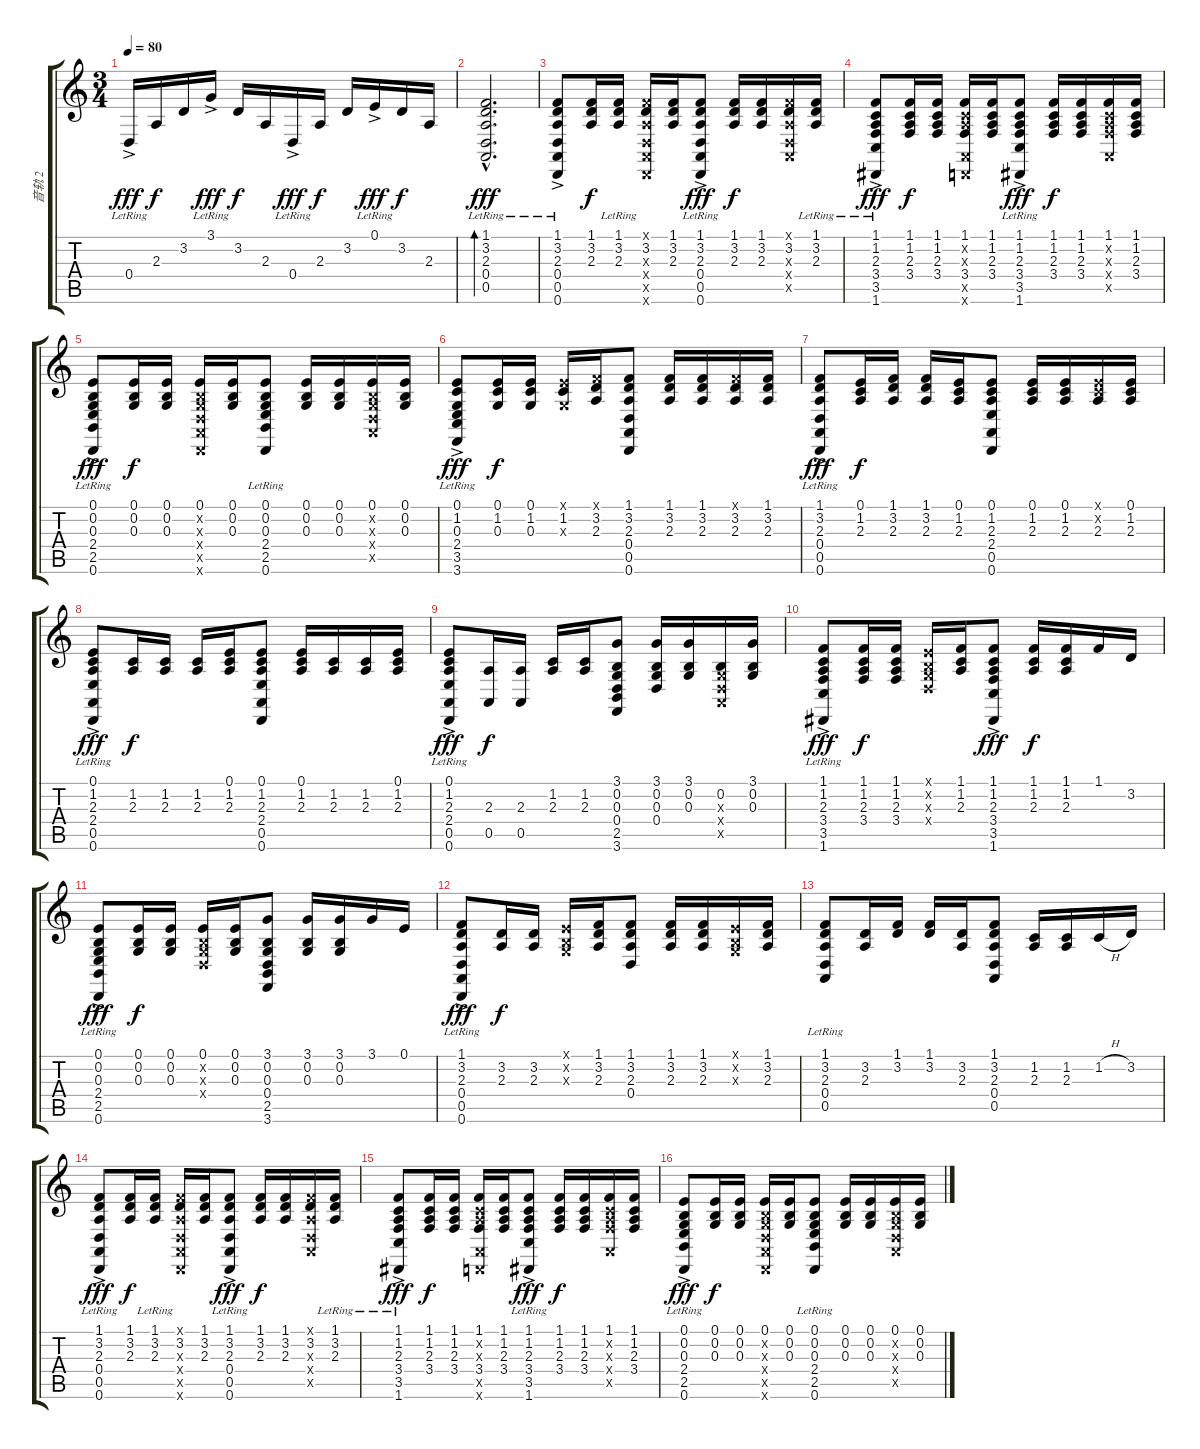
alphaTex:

\track ("音轨 2" "音轨 2") {instrument acousticgrandpiano}
\staff {score tabs}
\tuning (E4 B3 G3 D3 A2 D2) {hide}
\ts (3 4)
\tempo 80
\clef g2
\ks c
0.4{ac lr}.16{dy fff} 2.3.16{dy f volume 10} 3.2.16{volume 11} 3.1{ac lr}.16{dy fff} 3.2.16{dy f volume 11} 2.3.16{volume 10} 0.4{ac lr}.16{dy fff} 2.3.16{dy f volume 10} 3.2.16{volume 11} 0.1{ac lr}.16{dy fff} 3.2.16{dy f volume 11} 2.3.16{volume 10} |
(1.1{hac lr} 3.2{hac lr} 2.3{hac lr} 0.4{hac} 0.5{hac lr}).2{d bd 240 dy fff} |
(1.1{ac lr} 3.2{ac lr} 2.3{ac lr} 0.4{ac lr} 0.5{ac lr} 0.6{ac lr}).8 (1.1 3.2 2.3).16{dy f volume 12} (1.1{lr} 3.2{lr} 2.3{lr}).16{volume 11} (1.1{x} 3.2 2.3{x} 0.4{x} 0.5{x} 0.6{x}).16 (1.1 3.2 2.3).16{volume 12} (1.1{ac lr} 3.2{ac lr} 2.3{ac lr} 0.4{ac lr} 0.5{ac lr} 0.6{ac lr}).8{dy fff} (1.1 3.2 2.3).16{dy f volume 12} (1.1 3.2 2.3).16{volume 11} (1.1{x} 3.2 2.3{x} 0.4{x} 0.5{x}).16 (1.1{lr} 3.2{lr} 2.3{lr}).16{volume 12} |
(1.1{ac lr} 1.2{ac lr} 2.3{ac lr} 3.4{ac lr} 3.5{ac lr} 1.6{ac lr}).8{dy fff} (1.1 1.2 2.3 3.4).16{dy f volume 10} (1.1 1.2 2.3 3.4).16{volume 10} (1.1 1.2{x} 2.3{x} 3.4 0.5{x} 0.6{x}).16{volume 10} (1.1 1.2 2.3 3.4).16{volume 10} (1.1{ac lr} 1.2{ac lr} 2.3{ac lr} 3.4{ac lr} 3.5{ac lr} 1.6{ac lr}).8{dy fff} (1.1 1.2 2.3 3.4).16{dy f volume 10} (1.1 1.2 2.3 3.4).16{volume 10} (1.1 1.2{x} 2.3{x} 3.4{x} 0.5{x}).16{volume 10} (1.1 1.2 2.3 3.4).16{volume 10} |
(0.1{ac lr} 0.2{ac lr} 0.3{ac lr} 2.4{ac lr} 2.5{ac lr} 0.6{ac lr}).8{dy fff} (0.1 0.2 0.3).16{dy f volume 10} (0.1 0.2 0.3).16{volume 10} (0.1 0.2{x} 0.3{x} 0.4{x} 0.5{x} 0.6{x}).16{volume 10} (0.1 0.2 0.3).16{volume 10} (0.1{lr} 0.2{lr} 0.3 2.4{lr} 2.5{lr} 0.6{lr}).8 (0.1 0.2 0.3).16{volume 10} (0.1 0.2 0.3).16{volume 10} (0.1 0.2{x} 0.3{x} 0.4{x} 0.5{x}).16{volume 10} (0.1 0.2 0.3).16{volume 10} |
(0.1{ac lr} 1.2{ac lr} 0.3{ac lr} 2.4{ac lr} 3.5{ac lr} 3.6{ac lr}).8{dy fff} (0.1 1.2 0.3).16{dy f volume 10} (0.1 1.2 0.3).16{volume 10} (0.1{x} 1.2 0.3{x}).16{volume 10} (1.1{x} 3.2 2.3).16{volume 10} (1.1 3.2 2.3 0.4 0.5 0.6).8 (1.1 3.2 2.3).16{volume 10} (1.1 3.2 2.3).16{volume 10} (1.1{x} 3.2 2.3).16{volume 10} (1.1 3.2 2.3).16{volume 10} |
(1.1{ac lr} 3.2{ac lr} 2.3{ac lr} 0.4{ac lr} 0.5{ac lr} 0.6{ac lr}).8{dy fff} (0.1 1.2 2.3).16{dy f volume 10} (1.1 3.2 2.3).16{volume 10} (1.1 3.2 2.3).16{volume 10} (0.1 1.2 2.3).16{volume 10} (0.1 1.2 2.3 2.4 0.5 0.6).8 (0.1 1.2 2.3).16{volume 10} (0.1 1.2 2.3).16{volume 10} (0.1{x} 1.2{x} 2.3).16{volume 10} (0.1 1.2 2.3).16{volume 10} |
(0.1{ac lr} 1.2{ac lr} 2.3{ac lr} 2.4{ac lr} 0.5{ac lr} 0.6{ac lr}).8{dy fff} (1.2 2.3).16{dy f volume 10} (1.2 2.3).16{volume 10} (1.2 2.3).16{volume 10} (0.1 1.2 2.3).16{volume 10} (0.1 1.2 2.3 2.4 0.5 0.6).8 (0.1 1.2 2.3).16{volume 10} (1.2 2.3).16{volume 10} (1.2 2.3).16{volume 10} (0.1 1.2 2.3).16{volume 10} |
(0.1{ac lr} 1.2{ac lr} 2.3{ac lr} 2.4{ac lr} 0.5{ac lr} 0.6{ac lr}).8{dy fff} (2.3 0.5).16{dy f volume 11} (2.3 0.5).16{volume 11} (1.2 2.3).16{volume 11} (1.2 2.3).16{volume 11} (3.1 0.2 0.3 0.4 2.5 3.6).8 (3.1 0.2 0.3 0.4).16{volume 10} (3.1 0.2 0.3).16{volume 11} (0.2 0.3{x} 0.4{x} 0.5{x}).16{volume 10} (3.1 0.2 0.3).16{volume 11} |
(1.1{ac lr} 1.2{ac lr} 2.3{ac lr} 3.4{ac lr} 3.5{ac lr} 1.6{ac lr}).8{dy fff} (1.1 1.2 2.3 3.4).16{dy f volume 11} (1.1 1.2 2.3 3.4).16{volume 11} (0.1{x} 0.2{x} 0.3{x} 0.4{x}).16{volume 13} (1.1 1.2 2.3).16{volume 11} (1.1 1.2{ac} 2.3 3.4 3.5 1.6).8{dy fff} (1.1 1.2 2.3).16{dy f volume 11} (1.1 1.2 2.3).16{volume 10} 1.1.16 3.2.16 |
(0.1{ac lr} 0.2{ac lr} 0.3{ac lr} 2.4{ac lr} 2.5{ac lr} 0.6{ac lr}).8{dy fff} (0.1 0.2 0.3).16{dy f volume 11} (0.1 0.2 0.3).16{volume 11} (0.1 0.2{x} 0.3{x} 0.4{x}).16{volume 13} (0.1 0.2 0.3).16{volume 11} (3.1 0.2 0.3 0.4 2.5 3.6).8 (3.1 0.2 0.3).16{volume 11} (3.1 0.2 0.3).16{volume 10} 3.1.16 0.1.16 |
(1.1{ac lr} 3.2{ac lr} 2.3{ac lr} 0.4{ac lr} 0.5{ac} 0.6{ac lr}).8{dy fff} (3.2 2.3).16{dy f volume 11} (3.2 2.3).16{volume 11} (0.1{x} 0.2{x} 0.3{x}).16 (1.1 3.2 2.3).16{volume 11} (1.1 3.2 2.3 0.4).8 (1.1 3.2 2.3).16{volume 11} (1.1 3.2 2.3).16 (0.1{x} 0.2{x} 0.3{x}).16 (1.1 3.2 2.3).16{volume 11} |
(1.1{lr} 3.2{lr} 2.3{lr} 0.4{lr} 0.5{lr}).8 (3.2 2.3).16{volume 10} (1.1 3.2).16{volume 11} (1.1 3.2).16{volume 11} (3.2 2.3).16{volume 12} (1.1 3.2 2.3 0.4 0.5).8 (1.2 2.3).16{volume 11} (1.2 2.3).16{volume 11} 1.2{h}.16 3.2.16 |
(1.1{ac lr} 3.2{ac lr} 2.3{ac lr} 0.4{ac lr} 0.5{ac lr} 0.6{ac lr}).8{dy fff} (1.1 3.2 2.3).16{dy f volume 12} (1.1{lr} 3.2{lr} 2.3{lr}).16{volume 11} (1.1{x} 3.2 2.3{x} 0.4{x} 0.5{x} 0.6{x}).16 (1.1 3.2 2.3).16{volume 12} (1.1{ac lr} 3.2{ac lr} 2.3{ac lr} 0.4{ac lr} 0.5{ac lr} 0.6{ac lr}).8{dy fff} (1.1 3.2 2.3).16{dy f volume 12} (1.1 3.2 2.3).16{volume 11} (1.1{x} 3.2 2.3{x} 0.4{x} 0.5{x}).16 (1.1{lr} 3.2{lr} 2.3{lr}).16{volume 12} |
(1.1{ac lr} 1.2{ac lr} 2.3{ac lr} 3.4{ac lr} 3.5{ac lr} 1.6{ac lr}).8{dy fff} (1.1 1.2 2.3 3.4).16{dy f volume 10} (1.1 1.2 2.3 3.4).16{volume 10} (1.1 1.2{x} 2.3{x} 3.4 0.5{x} 0.6{x}).16{volume 10} (1.1 1.2 2.3 3.4).16{volume 10} (1.1{ac lr} 1.2{ac lr} 2.3{ac lr} 3.4{ac lr} 3.5{ac lr} 1.6{ac lr}).8{dy fff} (1.1 1.2 2.3 3.4).16{dy f volume 10} (1.1 1.2 2.3 3.4).16{volume 10} (1.1 1.2{x} 2.3{x} 3.4{x} 0.5{x}).16{volume 10} (1.1 1.2 2.3 3.4).16{volume 10} |
(0.1{ac lr} 0.2{ac lr} 0.3{ac lr} 2.4{ac lr} 2.5{ac lr} 0.6{ac lr}).8{dy fff} (0.1 0.2 0.3).16{dy f volume 10} (0.1 0.2 0.3).16{volume 10} (0.1 0.2{x} 0.3{x} 0.4{x} 0.5{x} 0.6{x}).16{volume 10} (0.1 0.2 0.3).16{volume 10} (0.1{lr} 0.2{lr} 0.3 2.4{lr} 2.5{lr} 0.6{lr}).8 (0.1 0.2 0.3).16{volume 10} (0.1 0.2 0.3).16{volume 10} (0.1 0.2{x} 0.3{x} 0.4{x} 0.5{x}).16{volume 10} (0.1 0.2 0.3).16{volume 10}
